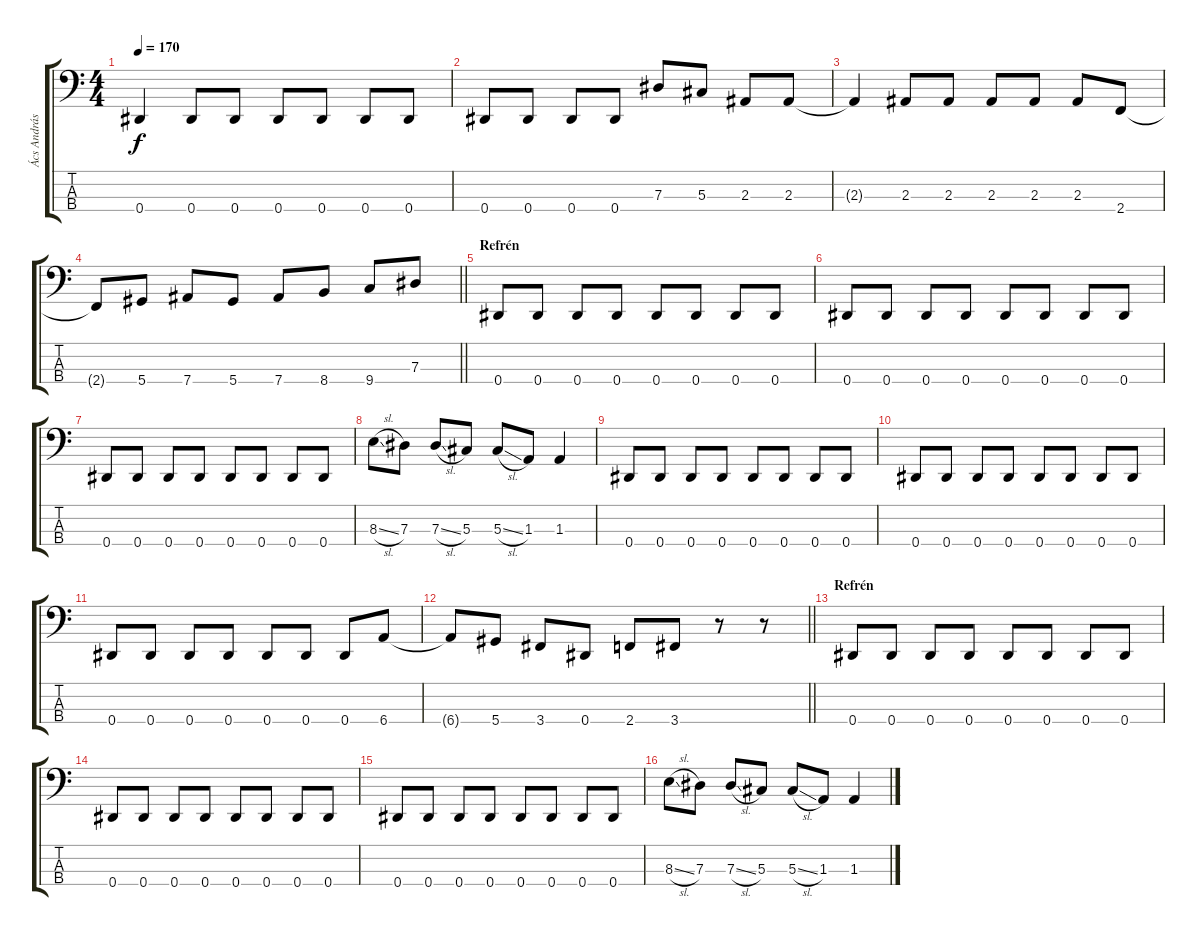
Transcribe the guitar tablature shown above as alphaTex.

\track ("Ács András - Basszusgitár" "Ács András") {instrument electricbassfinger}
\staff {score tabs}
\tuning (Gb2 Db2 Ab1 Eb1) {hide}
\ts (4 4)
\tempo 170
\clef f4
\ks c
0.4{t}.4{dy f} 0.4.8 0.4.8 0.4.8 0.4.8 0.4.8 0.4.8 |
0.4.8 0.4.8 0.4.8 0.4.8 7.3.8 5.3.8 2.3.8 2.3.8 |
2.3{t}.4 2.3.8 2.3.8 2.3.8 2.3.8 2.3.8 2.4.8 |
\barLineRight lightlight
2.4{t}.8 5.4.8 7.4.8 5.4.8 7.4.8 8.4.8 9.4.8 7.3.8 |
\section ("" "Refrén")
0.4.8 0.4.8 0.4.8 0.4.8 0.4.8 0.4.8 0.4.8 0.4.8 |
0.4.8 0.4.8 0.4.8 0.4.8 0.4.8 0.4.8 0.4.8 0.4.8 |
0.4.8 0.4.8 0.4.8 0.4.8 0.4.8 0.4.8 0.4.8 0.4.8 |
8.3{sl}.8 7.3.8 7.3{sl}.8 5.3.8 5.3{sl}.8 1.3.8 1.3.4 |
0.4.8 0.4.8 0.4.8 0.4.8 0.4.8 0.4.8 0.4.8 0.4.8 |
0.4.8 0.4.8 0.4.8 0.4.8 0.4.8 0.4.8 0.4.8 0.4.8 |
0.4.8 0.4.8 0.4.8 0.4.8 0.4.8 0.4.8 0.4.8 6.4.8 |
\barLineRight lightlight
6.4{t}.8 5.4.8 3.4.8 0.4.8 2.4.8 3.4.8 r.8 r.8 |
\section ("" "Refrén")
0.4.8 0.4.8 0.4.8 0.4.8 0.4.8 0.4.8 0.4.8 0.4.8 |
0.4.8 0.4.8 0.4.8 0.4.8 0.4.8 0.4.8 0.4.8 0.4.8 |
0.4.8 0.4.8 0.4.8 0.4.8 0.4.8 0.4.8 0.4.8 0.4.8 |
8.3{sl}.8 7.3.8 7.3{sl}.8 5.3.8 5.3{sl}.8 1.3.8 1.3.4
